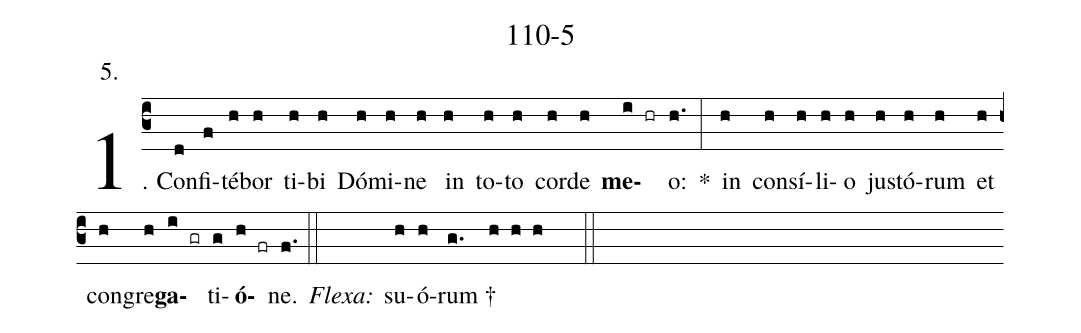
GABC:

name: 110-5;
annotation: 5.;
%%
(c3)1. Con(d)fi(f)té(h)bor(h) ti(h)bi(h) Dó(h)mi(h)ne(h) in(h) to(h)to(h) cor(h)de(h) <b>me</b>(i hr)o:(h.) *(:) in(h) con(h)sí(h)li(h)o(h) ju(h)stó(h)rum(h) et(h) con(h)gre(h)<b>ga</b>(i gr)ti(g)<b>ó</b>(h fr)ne.(f.) (::)
<i>Flexa:</i>(////)  su(h)ó(h)rum †(g.//// h h h  ::)
